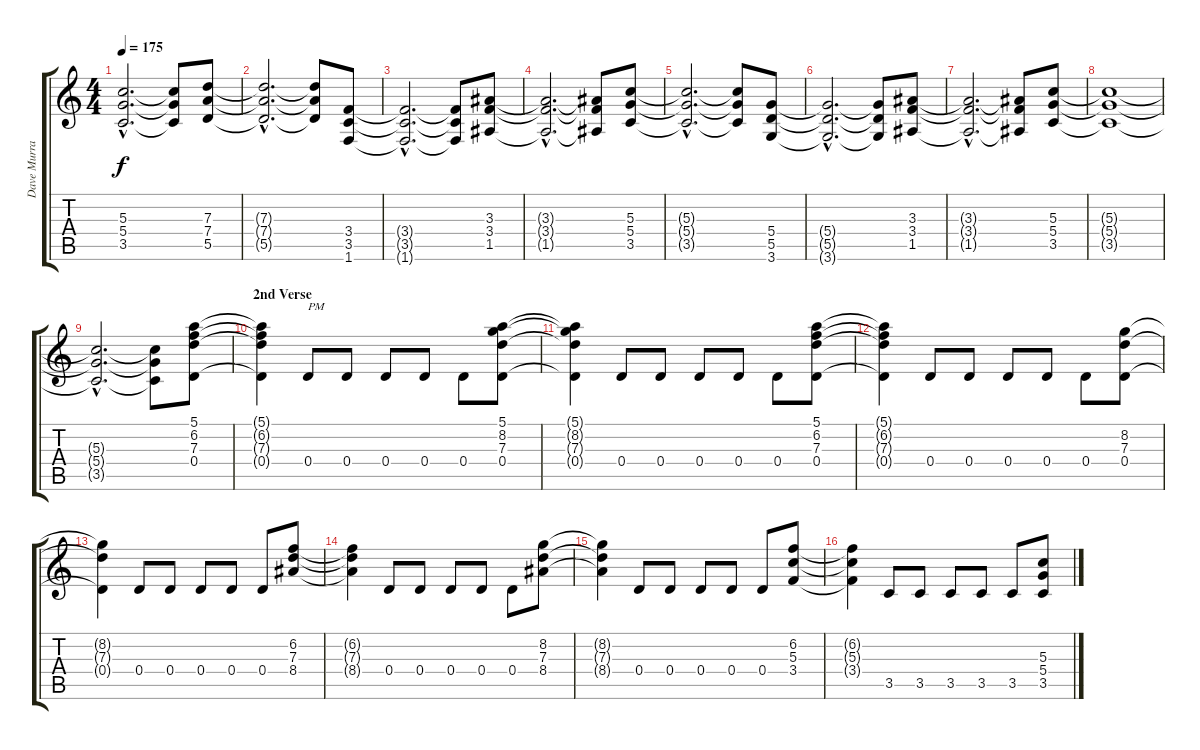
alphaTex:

\track ("Dave Murray" "Dave Murra") {instrument distortionguitar}
\staff {score tabs}
\tuning (E4 B3 G3 D3 A2 E2) {hide}
\ts (4 4)
\tempo 175
\clef g2
\ks c
(5.3{hac t} 5.4{hac t} 3.5{hac t}).2{d dy f} (5.3{t} 5.4{t} 3.5{t}).8 (7.3 7.4 5.5).8 |
(7.3{hac t} 7.4{hac t} 5.5{hac t}).2{d} (7.3{t} 7.4{t} 5.5{t}).8 (3.4 3.5 1.6).8 |
(3.4{hac t} 3.5{hac t} 1.6{hac t}).2{d} (3.4{t} 3.5{t} 1.6{t}).8 (3.3 3.4 1.5).8 |
(3.3{hac t} 3.4{hac t} 1.5{hac t}).2{d} (3.3{t} 3.4{t} 1.5{t}).8 (5.3 5.4 3.5).8 |
(5.3{hac t} 5.4{hac t} 3.5{hac t}).2{d} (5.3{t} 5.4{t} 3.5{t}).8 (5.4 5.5 3.6).8 |
(5.4{hac t} 5.5{hac t} 3.6{hac t}).2{d} (5.4{t} 5.5{t} 3.6{t}).8 (3.3 3.4 1.5).8 |
(3.3{hac t} 3.4{hac t} 1.5{hac t}).2{d} (3.3{t} 3.4{t} 1.5{t}).8 (5.3 5.4 3.5).8 |
(5.3{t} 5.4{t} 3.5{t}).1 |
(5.3{hac t} 5.4{hac t} 3.5{hac t}).2{d} (5.3{t} 5.4{t} 3.5{t}).8 (5.1 6.2 7.3 0.4).8 |
\section ("" "2nd Verse")
(5.1{t} 6.2{t} 7.3{t} 0.4{t}).4 0.4.8{txt "PM"} 0.4.8 0.4.8 0.4.8 0.4.8 (5.1 8.2 7.3 0.4).8 |
(5.1{t} 8.2{t} 7.3{t} 0.4{t}).4 0.4.8 0.4.8 0.4.8 0.4.8 0.4.8 (5.1 6.2 7.3 0.4).8 |
(5.1{t} 6.2{t} 7.3{t} 0.4{t}).4 0.4.8 0.4.8 0.4.8 0.4.8 0.4.8 (8.2 7.3 0.4).8 |
(8.2{t} 7.3{t} 0.4{t}).4 0.4.8 0.4.8 0.4.8 0.4.8 0.4.8 (6.2 7.3 8.4).8 |
(6.2{t} 7.3{t} 8.4{t}).4 0.4.8 0.4.8 0.4.8 0.4.8 0.4.8 (8.2 7.3 8.4).8 |
(8.2{t} 7.3{t} 8.4{t}).4 0.4.8 0.4.8 0.4.8 0.4.8 0.4.8 (6.2 5.3 3.4).8 |
(6.2{t} 5.3{t} 3.4{t}).4 3.5.8 3.5.8 3.5.8 3.5.8 3.5.8 (5.3 5.4 3.5).8
